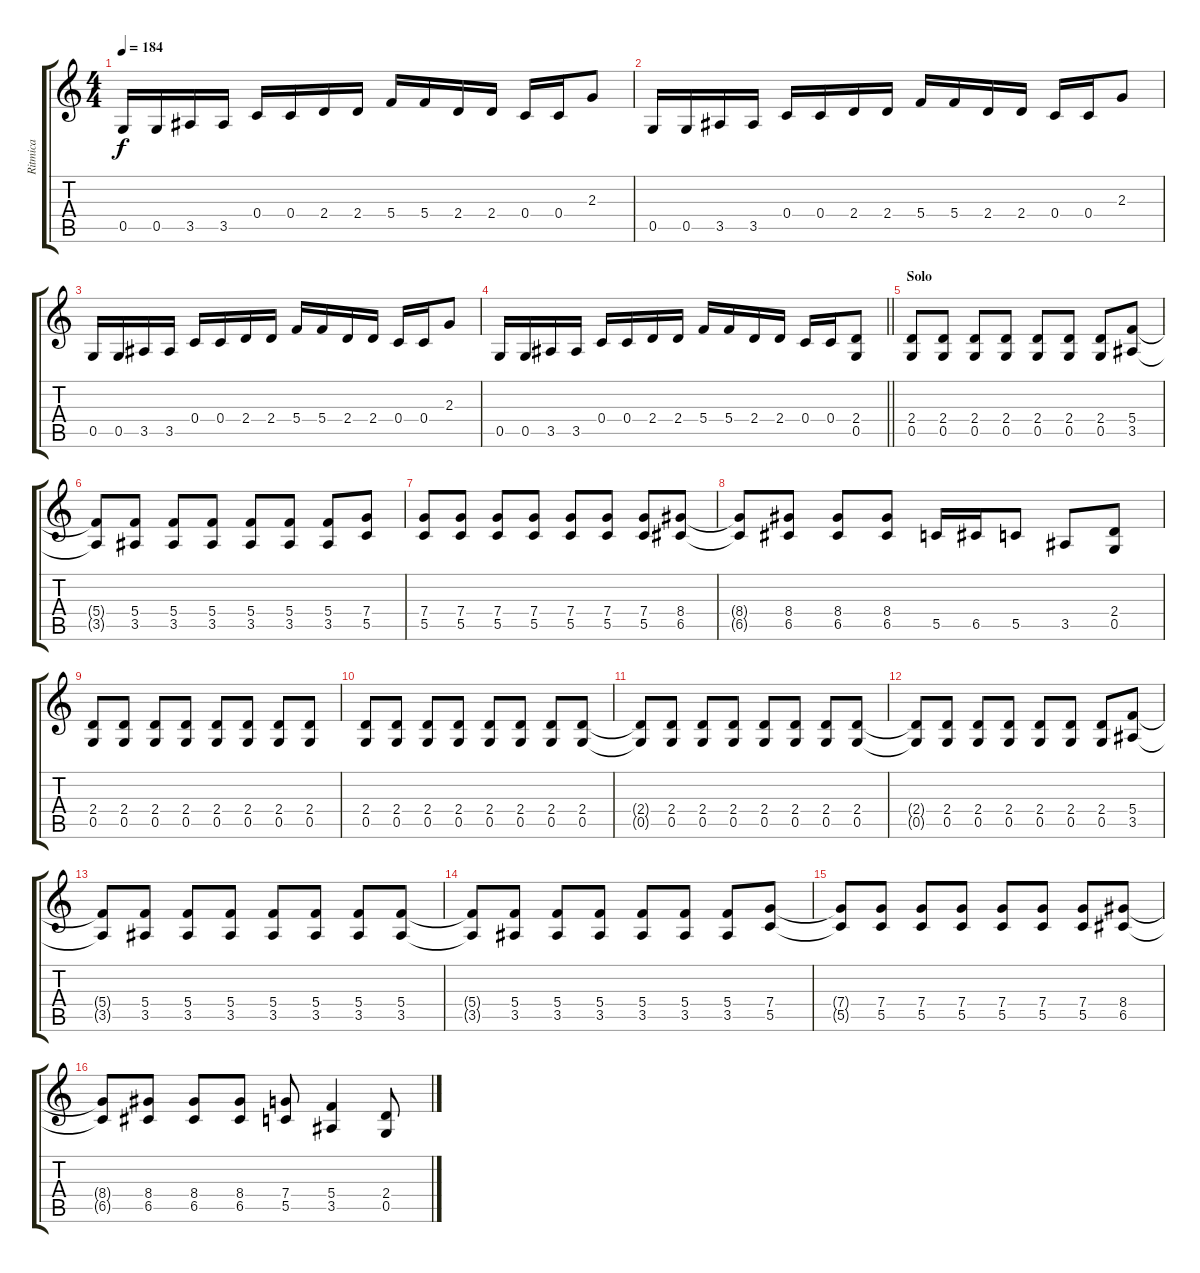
\track ("Ritmica" "Ritmica") {instrument distortionguitar}
\staff {score tabs}
\tuning (D4 A3 F3 C3 G2 D2) {hide}
\ts (4 4)
\tempo 184
\clef g2
\ks c
0.5.16{dy f} 0.5.16 3.5.16 3.5.16 0.4.16 0.4.16 2.4.16 2.4.16 5.4.16 5.4.16 2.4.16 2.4.16 0.4.16 0.4.16 2.3.8 |
0.5.16 0.5.16 3.5.16 3.5.16 0.4.16 0.4.16 2.4.16 2.4.16 5.4.16 5.4.16 2.4.16 2.4.16 0.4.16 0.4.16 2.3.8 |
0.5.16 0.5.16 3.5.16 3.5.16 0.4.16 0.4.16 2.4.16 2.4.16 5.4.16 5.4.16 2.4.16 2.4.16 0.4.16 0.4.16 2.3.8 |
\barLineRight lightlight
0.5.16 0.5.16 3.5.16 3.5.16 0.4.16 0.4.16 2.4.16 2.4.16 5.4.16 5.4.16 2.4.16 2.4.16 0.4.16 0.4.16 (2.4 0.5).8 |
\section ("" "Solo")
(2.4 0.5).8 (2.4 0.5).8 (2.4 0.5).8 (2.4 0.5).8 (2.4 0.5).8 (2.4 0.5).8 (2.4 0.5).8 (5.4 3.5).8 |
(5.4{t} 3.5{t}).8 (5.4 3.5).8 (5.4 3.5).8 (5.4 3.5).8 (5.4 3.5).8 (5.4 3.5).8 (5.4 3.5).8 (7.4 5.5).8 |
(7.4 5.5).8 (7.4 5.5).8 (7.4 5.5).8 (7.4 5.5).8 (7.4 5.5).8 (7.4 5.5).8 (7.4 5.5).8 (8.4 6.5).8 |
(8.4{t} 6.5{t}).8 (8.4 6.5).8 (8.4 6.5).8 (8.4 6.5).8 5.5.16 6.5.16 5.5.8 3.5.8 (2.4 0.5).8 |
(2.4 0.5).8 (2.4 0.5).8 (2.4 0.5).8 (2.4 0.5).8 (2.4 0.5).8 (2.4 0.5).8 (2.4 0.5).8 (2.4 0.5).8 |
(2.4 0.5).8 (2.4 0.5).8 (2.4 0.5).8 (2.4 0.5).8 (2.4 0.5).8 (2.4 0.5).8 (2.4 0.5).8 (2.4 0.5).8 |
(2.4{t} 0.5{t}).8 (2.4 0.5).8 (2.4 0.5).8 (2.4 0.5).8 (2.4 0.5).8 (2.4 0.5).8 (2.4 0.5).8 (2.4 0.5).8 |
(2.4{t} 0.5{t}).8 (2.4 0.5).8 (2.4 0.5).8 (2.4 0.5).8 (2.4 0.5).8 (2.4 0.5).8 (2.4 0.5).8 (5.4 3.5).8 |
(5.4{t} 3.5{t}).8 (5.4 3.5).8 (5.4 3.5).8 (5.4 3.5).8 (5.4 3.5).8 (5.4 3.5).8 (5.4 3.5).8 (5.4 3.5).8 |
(5.4{t} 3.5{t}).8 (5.4 3.5).8 (5.4 3.5).8 (5.4 3.5).8 (5.4 3.5).8 (5.4 3.5).8 (5.4 3.5).8 (7.4 5.5).8 |
(7.4{t} 5.5{t}).8 (7.4 5.5).8 (7.4 5.5).8 (7.4 5.5).8 (7.4 5.5).8 (7.4 5.5).8 (7.4 5.5).8 (8.4 6.5).8 |
(8.4{t} 6.5{t}).8 (8.4 6.5).8 (8.4 6.5).8 (8.4 6.5).8 (7.4 5.5).8 (5.4 3.5).4 (2.4 0.5).8
